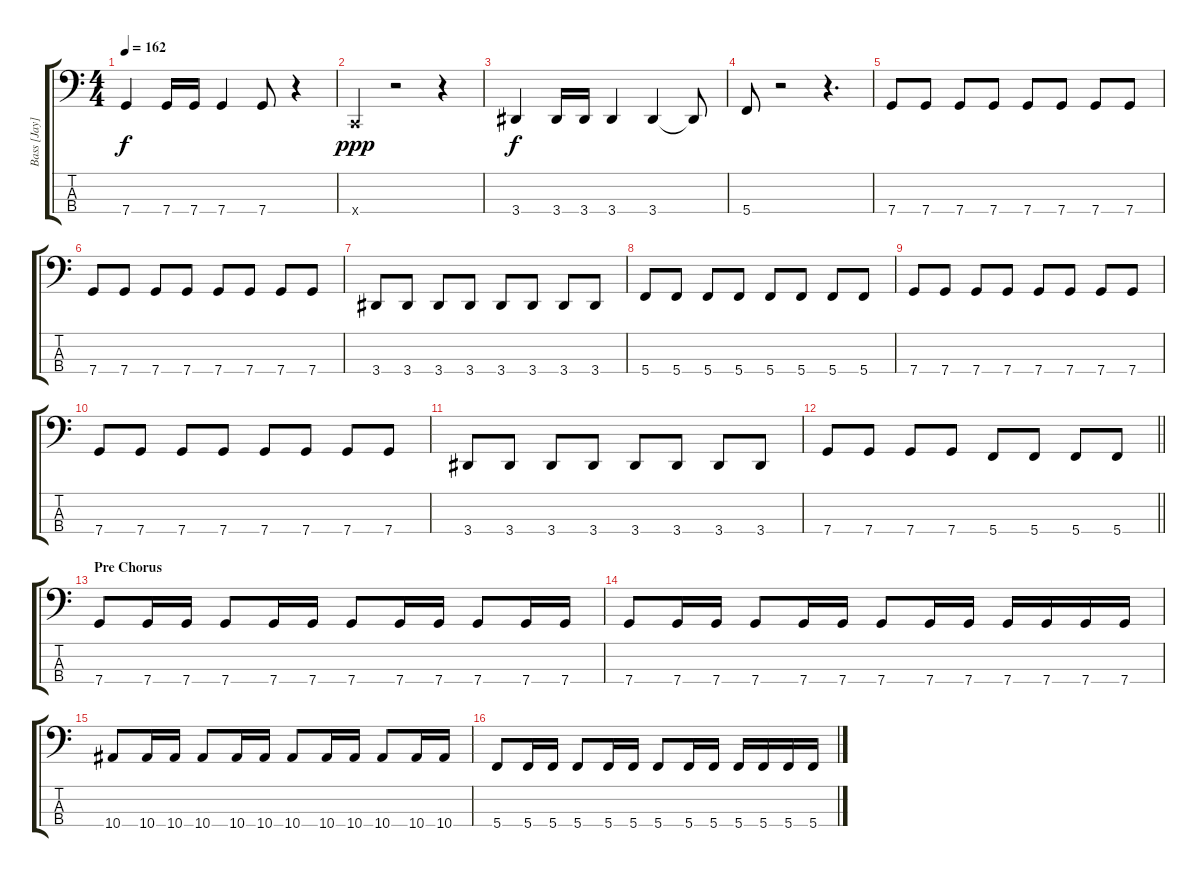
\track ("Bass [Jay]" "Bass [Jay]") {instrument electricbassfinger}
\staff {score tabs}
\tuning (F2 C2 G1 C1) {hide}
\ts (4 4)
\tempo 162
\clef f4
\ks c
7.4.4{dy f} 7.4.16 7.4.16 7.4.4 7.4.8 r.4 |
0.4{x}.4{dy ppp} r.2 r.4 |
3.4.4{dy f} 3.4.16 3.4.16 3.4.4 3.4.4 3.4{t}.8 |
5.4.8 r.2 r.4{d} |
7.4.8 7.4.8 7.4.8 7.4.8 7.4.8 7.4.8 7.4.8 7.4.8 |
7.4.8 7.4.8 7.4.8 7.4.8 7.4.8 7.4.8 7.4.8 7.4.8 |
3.4.8 3.4.8 3.4.8 3.4.8 3.4.8 3.4.8 3.4.8 3.4.8 |
5.4.8 5.4.8 5.4.8 5.4.8 5.4.8 5.4.8 5.4.8 5.4.8 |
7.4.8 7.4.8 7.4.8 7.4.8 7.4.8 7.4.8 7.4.8 7.4.8 |
7.4.8 7.4.8 7.4.8 7.4.8 7.4.8 7.4.8 7.4.8 7.4.8 |
3.4.8 3.4.8 3.4.8 3.4.8 3.4.8 3.4.8 3.4.8 3.4.8 |
\barLineRight lightlight
7.4.8 7.4.8 7.4.8 7.4.8 5.4.8 5.4.8 5.4.8 5.4.8 |
\section ("" "Pre Chorus")
7.4.8 7.4.16 7.4.16 7.4.8 7.4.16 7.4.16 7.4.8 7.4.16 7.4.16 7.4.8 7.4.16 7.4.16 |
7.4.8 7.4.16 7.4.16 7.4.8 7.4.16 7.4.16 7.4.8 7.4.16 7.4.16 7.4.16 7.4.16 7.4.16 7.4.16 |
10.4.8 10.4.16 10.4.16 10.4.8 10.4.16 10.4.16 10.4.8 10.4.16 10.4.16 10.4.8 10.4.16 10.4.16 |
5.4.8 5.4.16 5.4.16 5.4.8 5.4.16 5.4.16 5.4.8 5.4.16 5.4.16 5.4.16 5.4.16 5.4.16 5.4.16
